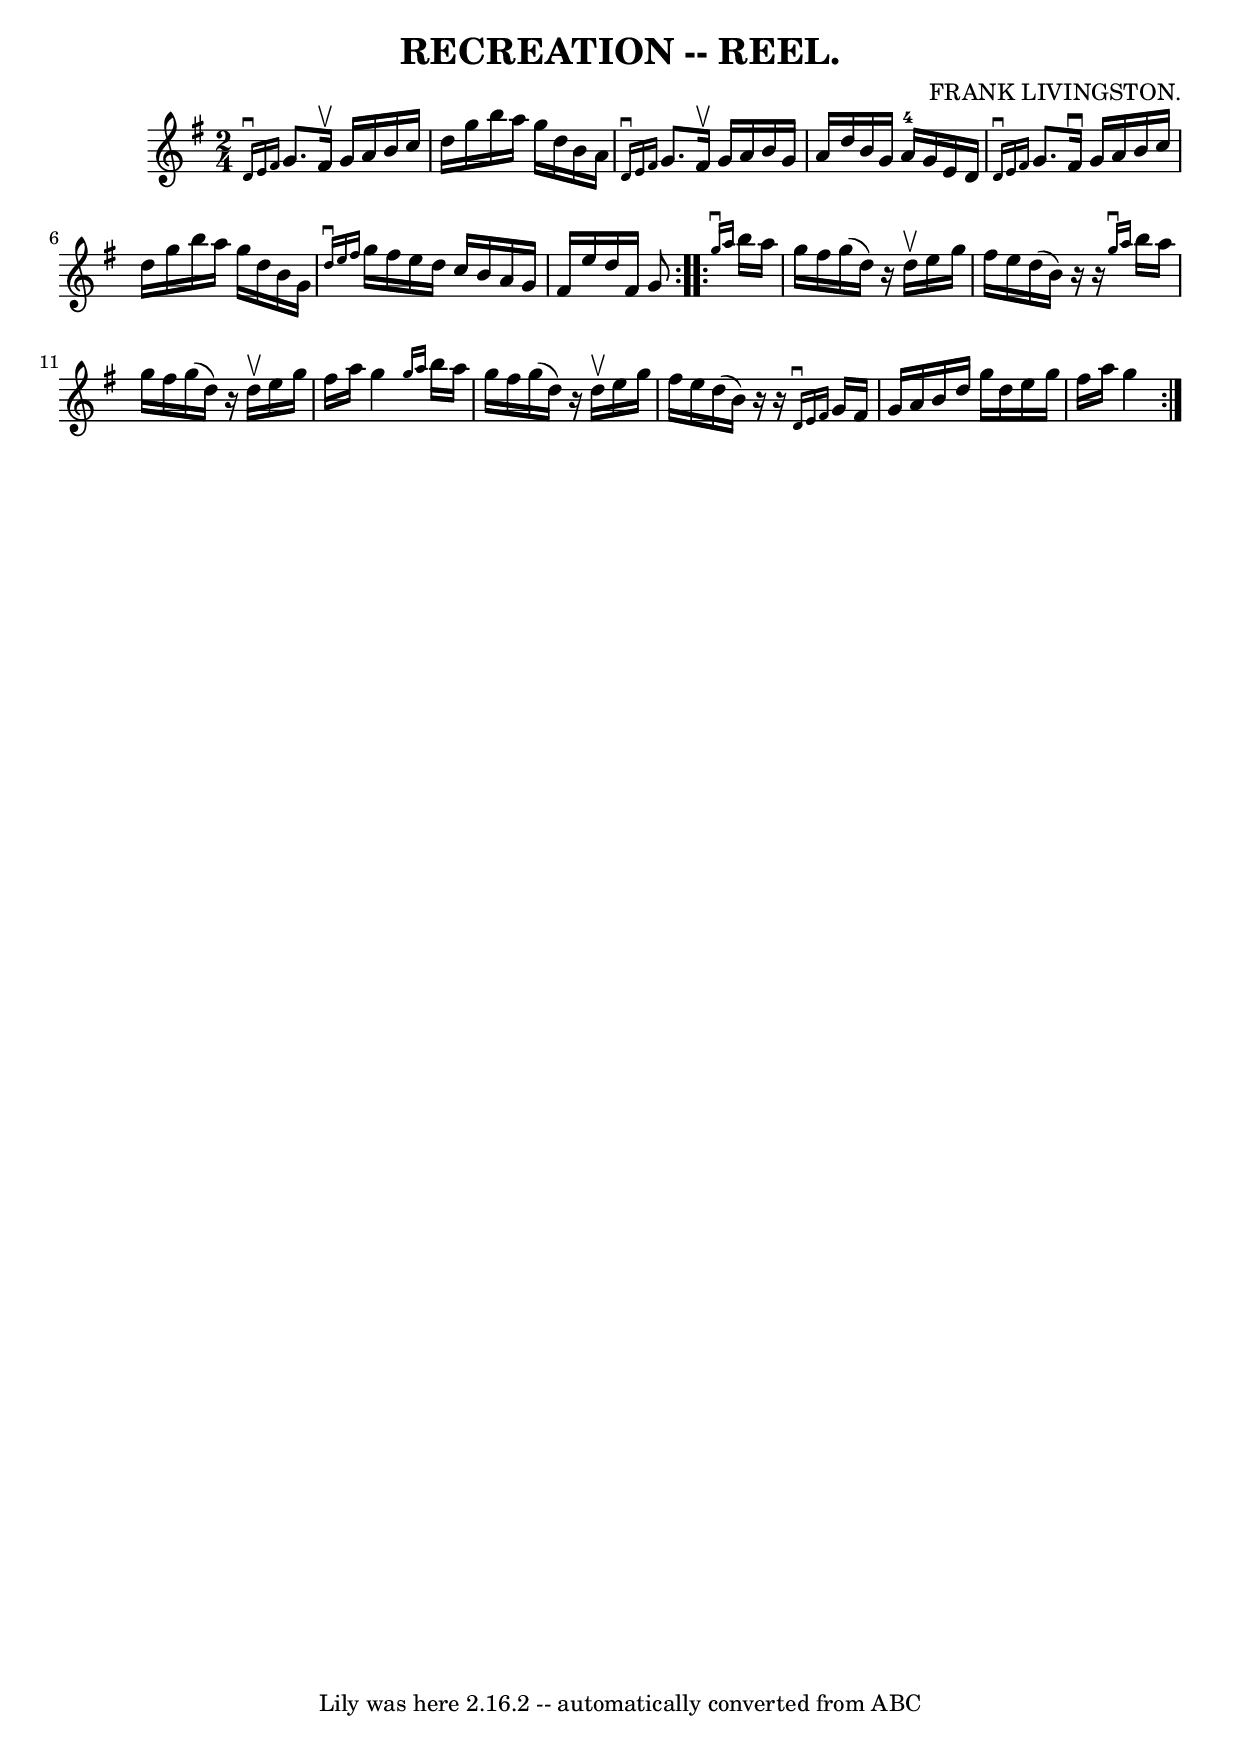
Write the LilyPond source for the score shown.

\version "2.7.40"
\include "Mammoth.ily"
\header {
	%% book = "Coles 43.4"
	composer = "FRANK LIVINGSTON."
	crossRefNumber = "1"
	footnotes = ""
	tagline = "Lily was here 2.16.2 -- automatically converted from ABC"
	title = "RECREATION -- REEL."
}
voicedefault =  {
\set Score.defaultBarType = "empty"

\repeat volta 2 {
\time 2/4 \key g \major   \grace { d'16^\downbow e'16 fis'16  } g'8. 
 fis'16^\upbow g'16 a'16 b'16 c''16  |
 d''16 g''16    
b''16 a''16 g''16 d''16 b'16 a'16  |
   \grace { d'16 
^\downbow e'16 fis'16  } g'8. fis'16^\upbow g'16 a'16 b'16   
 g'16  |
 a'16 d''16 b'16 g'16 a'16-4 g'16 e'16   
 d'16  |
     \grace { d'16^\downbow e'16 fis'16  } g'8.    
fis'16^\downbow g'16 a'16 b'16 c''16  |
 d''16 g''16    
b''16 a''16 g''16 d''16 b'16 g'16  |
   \grace { d''16 
^\downbow e''16 fis''16  } g''16 fis''16 e''16 d''16 c''16   
 b'16 a'16 g'16  |
 fis'16 e''16 d''16 fis'16 g'8    
}     \repeat volta 2 {   \grace { g''16^\downbow a''16  } b''16    
a''16 g''16 fis''16 g''16 (d''16)   r16 d''16^\upbow |
 
 e''16 g''16 fis''16 e''16 d''16 (b'16)   r16   r16 |
 
  \grace { g''16^\downbow a''16  } b''16 a''16 g''16 fis''16   
 g''16 (d''16)   r16 d''16^\upbow |
 e''16 g''16 fis''16 
 a''16 g''4  |
     \grace { g''16 a''16  } b''16 a''16   
 g''16 fis''16 g''16 (d''16)   r16 d''16^\upbow |
 e''16 
 g''16 fis''16 e''16 d''16 (b'16)   r16   r16 |
   
\grace { d'16^\downbow e'16 fis'16  } g'16 fis'16 g'16 a'16 
 b'16 d''16 g''16 d''16  |
 e''16 g''16 fis''16    
a''16 g''4  }   
}

\score{
    <<

	\context Staff="default"
	{
	    \voicedefault 
	}

    >>
	\layout {
	}
	\midi {}
}
